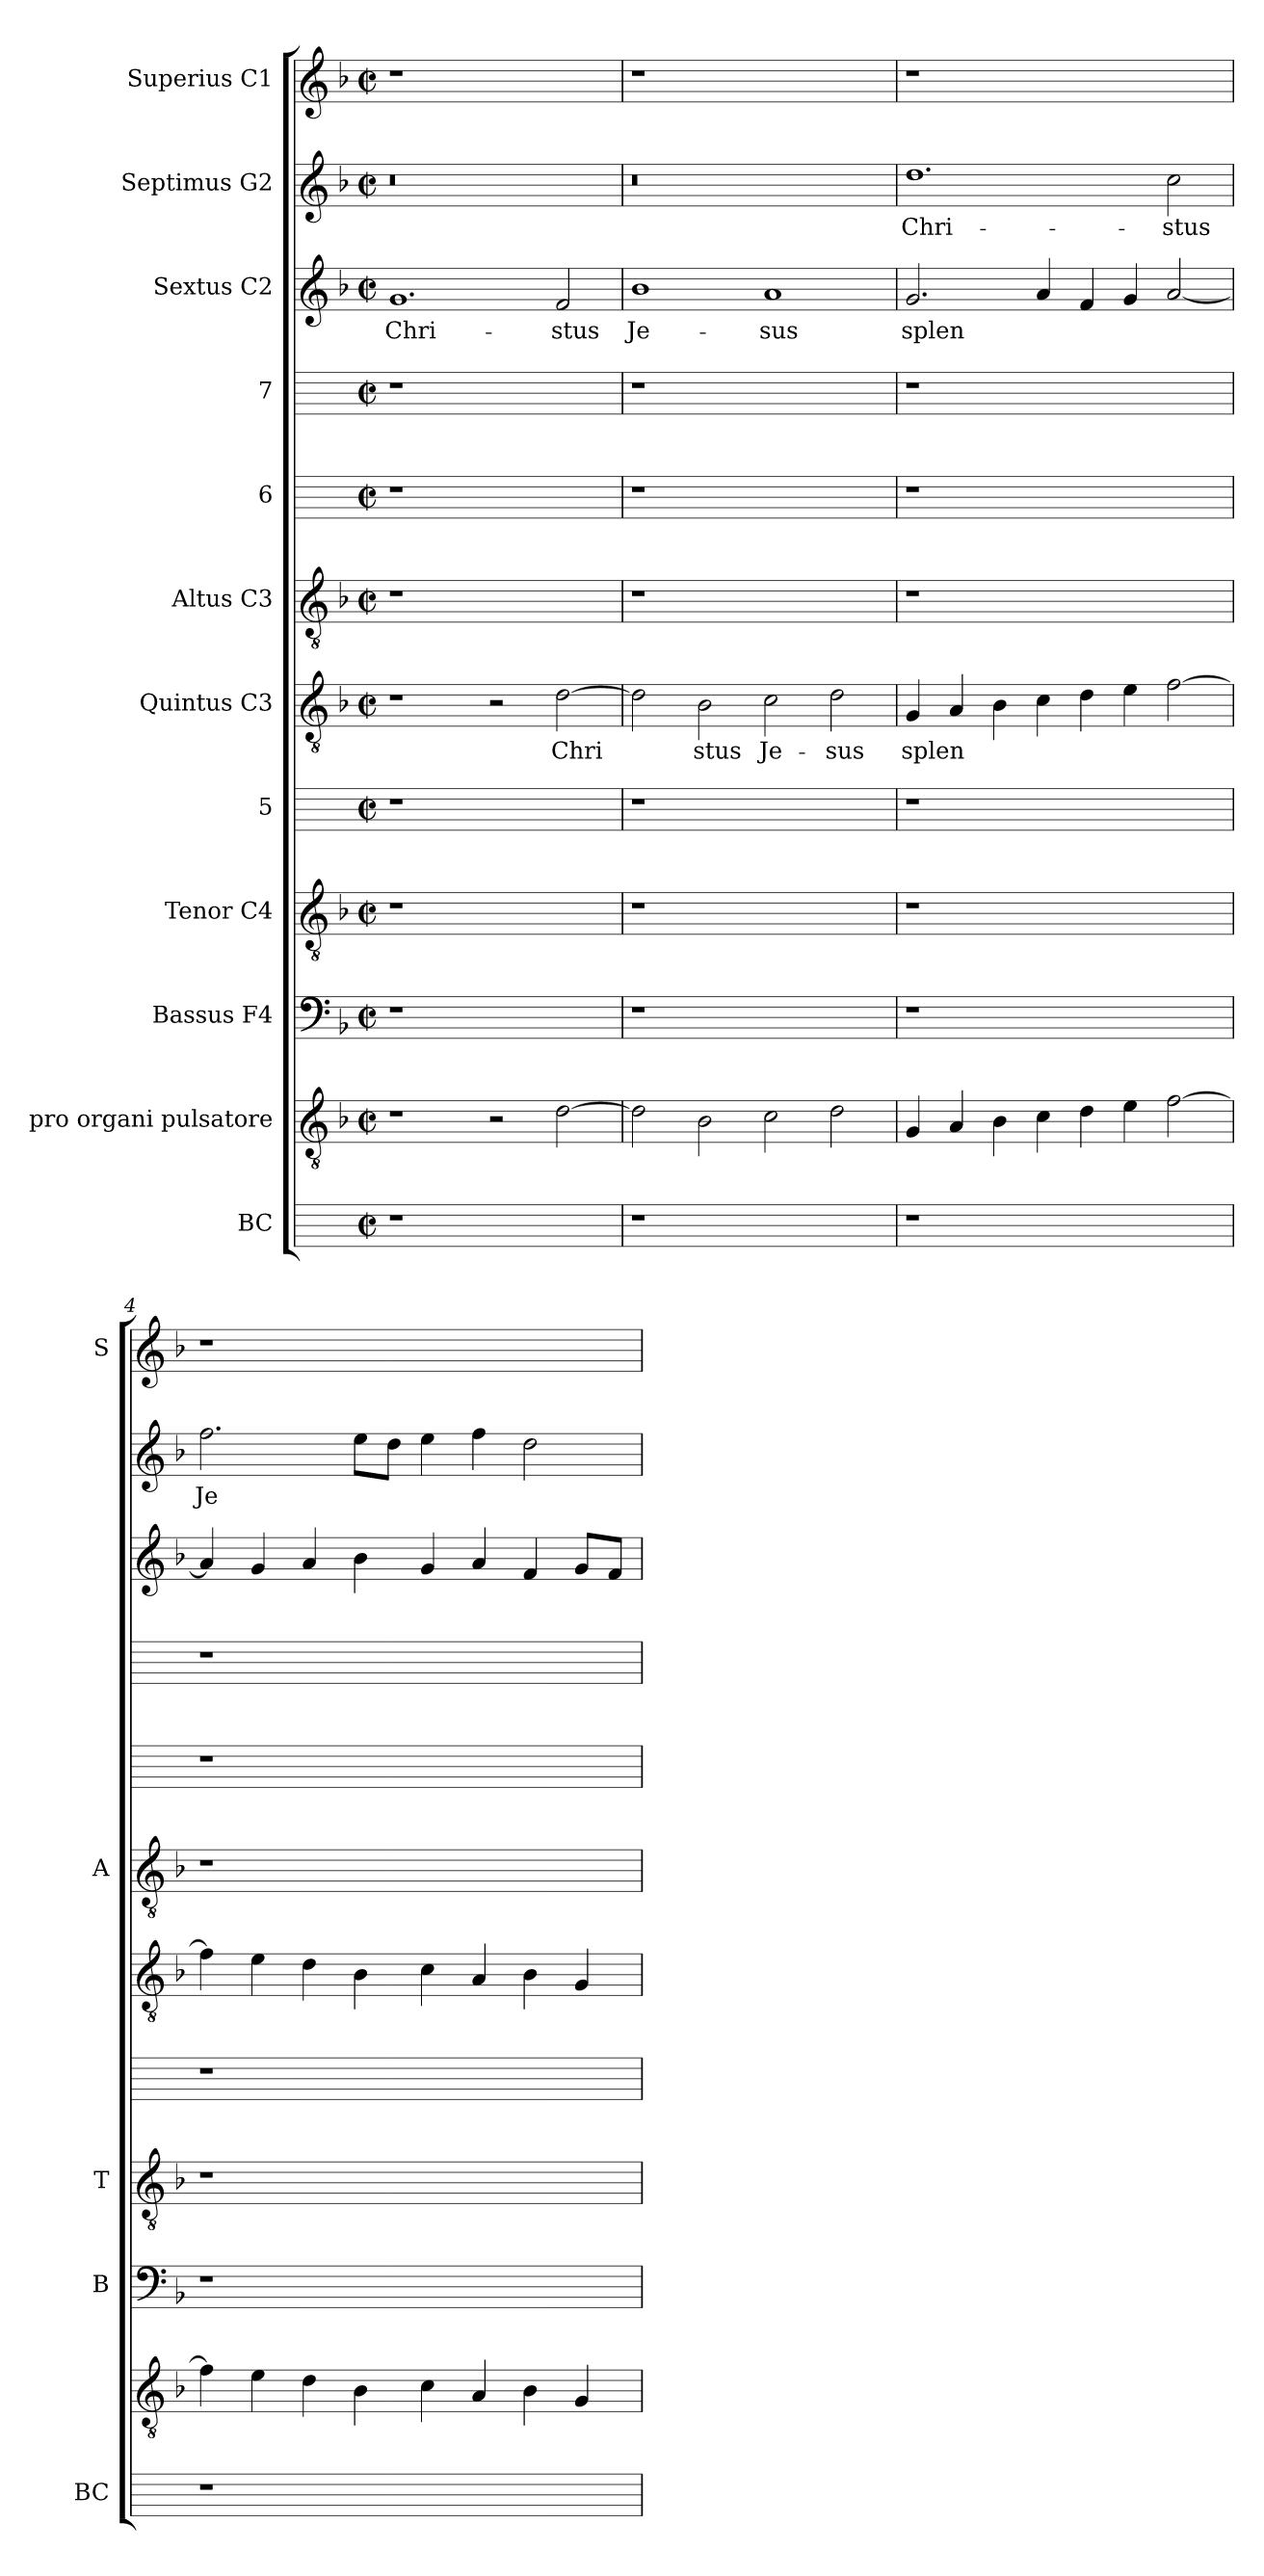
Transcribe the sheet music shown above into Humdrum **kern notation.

**kern	**kern	**kern	**kern	**kern	**kern	**text	**kern	**kern	**kern	**kern	**text	**kern	**text	**kern
*part12	*part11	*part10	*part9	*part8	*part7	*part7	*part6	*part5	*part4	*part3	*part3	*part2	*part2	*part1
*staff12	*staff11	*staff10	*staff9	*staff8	*staff7	*staff7	*staff6	*staff5	*staff4	*staff3	*staff3	*staff2	*staff2	*staff1
*I"BC	*I"pro organi  pulsatore	*I"Bassus  F4	*I"Tenor  C4	*I"5	*I"Quintus  C3	*	*I"Altus  C3	*I"6	*I"7	*I"Sextus  C2	*	*I"Septimus  G2	*	*I"Superius  C1
*I'BC	*	*I'B	*I'T	*	*	*	*I'A	*	*	*	*	*	*	*I'S
!!LO:PB:g=z
*stria5	*stria5	*stria5	*stria5	*stria5	*stria5	*	*stria5	*stria5	*stria5	*stria5	*	*stria5	*	*stria5
*	*clefGv2	*clefF4	*clefGv2	*	*clefGv2	*	*clefGv2	*	*	*clefG2	*	*clefG2	*	*clefG2
*k[]	*k[b-]	*k[b-]	*k[b-]	*k[]	*k[b-]	*	*k[b-]	*k[]	*k[]	*k[b-]	*	*k[b-]	*	*k[b-]
*C:	*F:	*F:	*F:	*C:	*F:	*	*F:	*C:	*C:	*F:	*	*F:	*	*F:
*M2/2	*M2/2	*M2/2	*M2/2	*M2/2	*M2/2	*	*M2/2	*M2/2	*M2/2	*M2/2	*	*M2/2	*	*M2/2
*met(c|)	*met(c|)	*met(c|)	*met(c|)	*met(c|)	*met(c|)	*	*met(c|)	*met(c|)	*met(c|)	*met(c|)	*	*met(c|)	*	*met(c|)
=1	=1	=1	=1	=1	=1	=1	=1	=1	=1	=1	=1	=1	=1	=1
!	!	!	!	!	!	!	!	!	!	!	!LO:LY:b:cj	!	!	!
1r	1r	1r	1r	1r	1r	.	1r	1r	1r	1.g	Chri-	0r	.	1r
1ryy	2r	1ryy	1ryy	1ryy	2r	.	1ryy	1ryy	1ryy	.	.	.	.	1ryy
!	!	!	!	!	!	!LO:LY:b:cj	!	!	!	!	!LO:LY:b:cj	!	!	!
.	[>2d\	.	.	.	[>2d\	Chri-	.	.	.	2f/	-stus	.	.	.
=2	=2	=2	=2	=2	=2	=2	=2	=2	=2	=2	=2	=2	=2	=2
!	!	!	!	!	!	!LO:LY:b:cj	!	!	!	!	!LO:LY:b:cj	!	!	!
1r	2d\]	1r	1r	1r	2d\]	--	1r	1r	1r	1b-	Je-	0r	.	1r
!	!	!	!	!	!	!LO:LY:b:cj	!	!	!	!	!	!	!	!
.	2B-\	.	.	.	2B-\	-stus	.	.	.	.	.	.	.	.
!	!	!	!	!	!	!LO:LY:b:cj	!	!	!	!	!LO:LY:b:cj	!	!	!
1ryy	2c\	1ryy	1ryy	1ryy	2c\	Je-	1ryy	1ryy	1ryy	1a	-sus	.	.	1ryy
!	!	!	!	!	!	!LO:LY:b:cj	!	!	!	!	!	!	!	!
.	2d\	.	.	.	2d\	-sus	.	.	.	.	.	.	.	.
=3	=3	=3	=3	=3	=3	=3	=3	=3	=3	=3	=3	=3	=3	=3
!	!	!	!	!	!	!LO:LY:b:cj	!	!	!	!	!LO:LY:b:cj	!	!LO:LY:b:cj	!
1r	4G/	1r	1r	1r	4G/	splen-	1r	1r	1r	2.g/	splen-	1.dd	Chri-	1r
!	!	!	!	!	!	!LO:LY:b:cj	!	!	!	!	!	!	!	!
.	4A/	.	.	.	4A/	--	.	.	.	.	.	.	.	.
!	!	!	!	!	!	!LO:LY:b:cj	!	!	!	!	!	!	!	!
.	4B-\	.	.	.	4B-\	--	.	.	.	.	.	.	.	.
!	!	!	!	!	!	!LO:LY:b:cj	!	!	!	!	!LO:LY:b:cj	!	!	!
.	4c\	.	.	.	4c\	--	.	.	.	4a/	--	.	.	.
!	!	!	!	!	!	!LO:LY:b:cj	!	!	!	!	!LO:LY:b:cj	!	!	!
1ryy	4d\	1ryy	1ryy	1ryy	4d\	--	1ryy	1ryy	1ryy	4f/	--	.	.	1ryy
!	!	!	!	!	!	!LO:LY:b:cj	!	!	!	!	!LO:LY:b:cj	!	!	!
.	4e\	.	.	.	4e\	--	.	.	.	4g/	--	.	.	.
!	!	!	!	!	!	!LO:LY:b:cj	!	!	!	!	!LO:LY:b:cj	!	!LO:LY:b:cj	!
.	[>2f\	.	.	.	[>2f\	--	.	.	.	[<2a/	--	2cc\	-stus	.
=4	=4	=4	=4	=4	=4	=4	=4	=4	=4	=4	=4	=4	=4	=4
!	!	!	!	!	!	!LO:LY:b:cj	!	!	!	!	!LO:LY:b:cj	!	!LO:LY:b:cj	!
1r	4f\]	1r	1r	1r	4f\]	--	1r	1r	1r	4a/]	--	2.ff\	Je-	1r
!	!	!	!	!	!	!LO:LY:b:cj	!	!	!	!	!LO:LY:b:cj	!	!	!
.	4e\	.	.	.	4e\	--	.	.	.	4g/	--	.	.	.
!	!	!	!	!	!	!LO:LY:b:cj	!	!	!	!	!LO:LY:b:cj	!	!	!
.	4d\	.	.	.	4d\	--	.	.	.	4a/	--	.	.	.
!	!	!	!	!	!	!LO:LY:b:cj	!	!	!	!	!LO:LY:b:cj	!	!LO:LY:b:cj	!
.	4B-\	.	.	.	4B-\	--	.	.	.	4b-\	--	8ee\L	--	.
!	!	!	!	!	!	!	!	!	!	!	!	!	!LO:LY:b:cj	!
.	.	.	.	.	.	.	.	.	.	.	.	8dd\J	--	.
!	!	!	!	!	!	!LO:LY:b:cj	!	!	!	!	!LO:LY:b:cj	!	!LO:LY:b:cj	!
1ryy	4c\	1ryy	1ryy	1ryy	4c\	--	1ryy	1ryy	1ryy	4g/	--	4ee\	--	1ryy
!	!	!	!	!	!	!LO:LY:b:cj	!	!	!	!	!LO:LY:b:cj	!	!LO:LY:b:cj	!
.	4A/	.	.	.	4A/	--	.	.	.	4a/	--	4ff\	--	.
!	!	!	!	!	!	!LO:LY:b:cj	!	!	!	!	!LO:LY:b:cj	!	!LO:LY:b:cj	!
.	4B-\	.	.	.	4B-\	--	.	.	.	4f/	--	2dd\	--	.
!	!	!	!	!	!	!LO:LY:b:cj	!	!	!	!	!LO:LY:b:cj	!	!	!
.	4G/	.	.	.	4G/	--	.	.	.	8g/L	--	.	.	.
!	!	!	!	!	!	!	!	!	!	!	!LO:LY:b:cj	!	!	!
.	.	.	.	.	.	.	.	.	.	8f/J	--	.	.	.
=	=	=	=	=	=	=	=	=	=	=	=	=	=	=
*-	*-	*-	*-	*-	*-	*-	*-	*-	*-	*-	*-	*-	*-	*-
